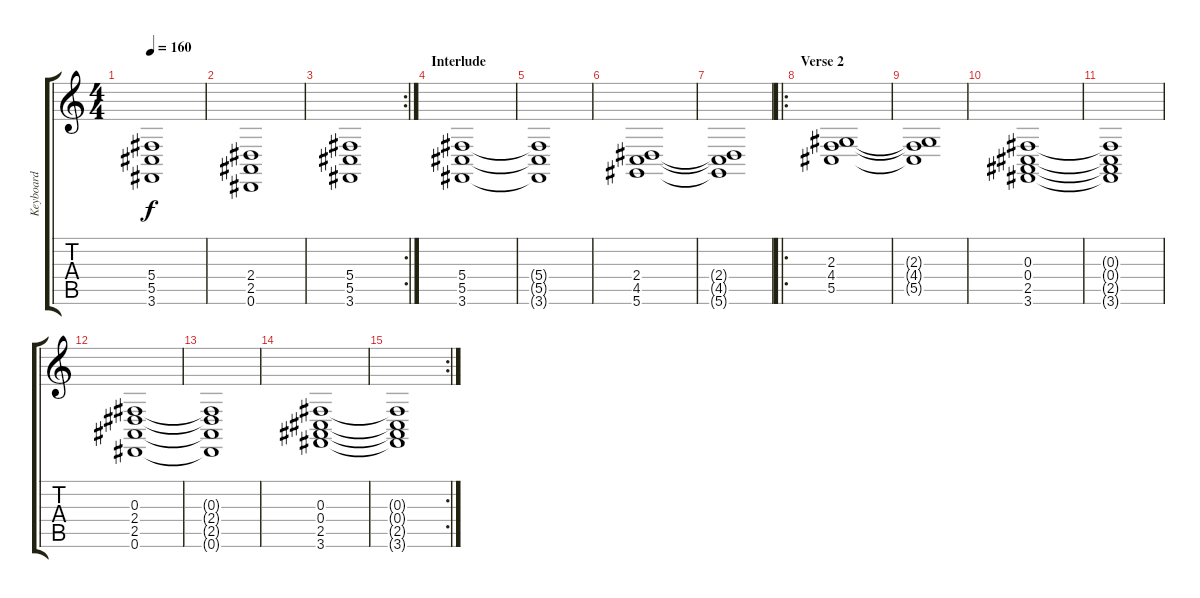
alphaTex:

\track ("Keyboard" "Keyboard") {instrument pad5bowed}
\staff {score tabs}
\tuning (Eb4 Bb3 Gb3 Db3 Ab2 Eb2) {hide}
\ts (4 4)
\tempo 160
\clef g2
\ks c
(5.4{t} 5.5{t} 3.6{t}).1{dy f} |
(2.4 2.5 0.6).1 |
\rc 2
(5.4 5.5 3.6).1 |
\section ("" "Interlude")
(5.4 5.5 3.6).1 |
(5.4{t} 5.5{t} 3.6{t}).1 |
(2.4 4.5 5.6).1 |
(2.4{t} 4.5{t} 5.6{t}).1 |
\ro
\section ("" "Verse 2")
(2.3 4.4 5.5).1 |
(2.3{t} 4.4{t} 5.5{t}).1 |
(0.3 0.4 2.5 3.6).1 |
(0.3{t} 0.4{t} 2.5{t} 3.6{t}).1 |
(0.3 2.4 2.5 0.6).1 |
(0.3{t} 2.4{t} 2.5{t} 0.6{t}).1 |
(0.3 0.4 2.5 3.6).1 |
\rc 2
(0.3{t} 0.4{t} 2.5{t} 3.6{t}).1
